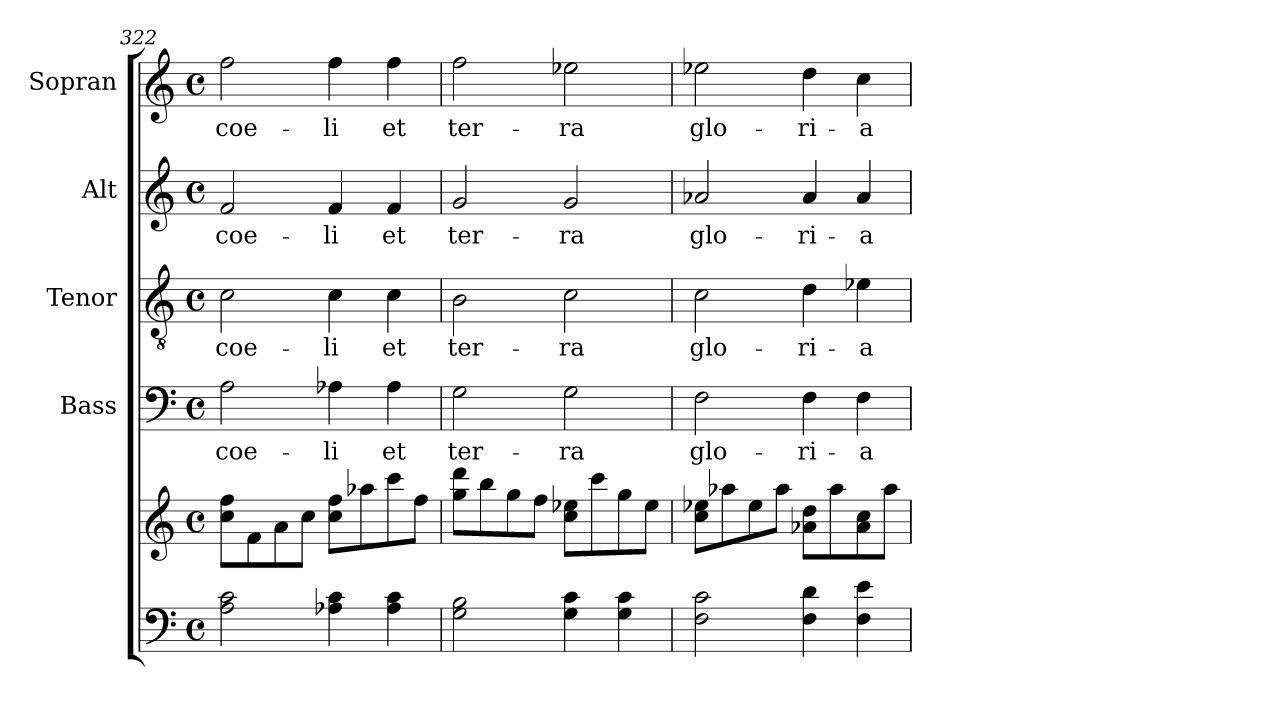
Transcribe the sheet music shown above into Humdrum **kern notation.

**kern	**kern	**kern	**text	**kern	**text	**kern	**text	**kern	**text
*part5	*part5	*part4	*part4	*part3	*part3	*part2	*part2	*part1	*part1
*staff6	*staff5	*staff4	*staff4	*staff3	*staff3	*staff2	*staff2	*staff1	*staff1
*	*	*I"Bass	*	*I"Tenor	*	*I"Alt	*	*I"Sopran	*
*	*	*I'B.	*	*I'T.	*	*I'A.	*	*I'S.	*
*clefF4	*clefG2	*clefF4	*	*clefGv2	*	*clefG2	*	*clefG2	*
*k[]	*k[]	*k[]	*	*k[]	*	*k[]	*	*k[]	*
*C:	*C:	*C:	*	*C:	*	*C:	*	*C:	*
*M4/4	*M4/4	*M4/4	*	*M4/4	*	*M4/4	*	*M4/4	*
*met(c)	*met(c)	*met(c)	*	*met(c)	*	*met(c)	*	*met(c)	*
=322	=322	=322	=322	=322	=322	=322	=322	=322	=322
!	!	!	!LO:LY:b	!	!LO:LY:b	!	!LO:LY:b	!	!LO:LY:b
2A\ 2c\	8cc\ 8ff\L	2A\	coe-	2c\	coe-	2f/	coe-	2ff\	coe-
.	8f\	.	.	.	.	.	.	.	.
.	8a\	.	.	.	.	.	.	.	.
.	8cc\J	.	.	.	.	.	.	.	.
!	!	!	!LO:LY:b	!	!LO:LY:b	!	!LO:LY:b	!	!LO:LY:b
4A-X\ 4c\	8cc\ 8ff\L	4A-X\	-li	4c\	-li	4f/	-li	4ff\	-li
.	8aa-X\	.	.	.	.	.	.	.	.
!	!	!	!LO:LY:b	!	!LO:LY:b	!	!LO:LY:b	!	!LO:LY:b
4A-\ 4c\	8ccc\	4A-\	et	4c\	et	4f/	et	4ff\	et
.	8ff\J	.	.	.	.	.	.	.	.
=323	=323	=323	=323	=323	=323	=323	=323	=323	=323
!	!	!	!LO:LY:b	!	!LO:LY:b	!	!LO:LY:b	!	!LO:LY:b
2G\ 2B\	8gg\ 8ddd\L	2G\	ter-	2B\	ter-	2g/	ter-	2ff\	ter-
.	8bb\	.	.	.	.	.	.	.	.
.	8gg\	.	.	.	.	.	.	.	.
.	8ff\J	.	.	.	.	.	.	.	.
!	!	!	!LO:LY:b	!	!LO:LY:b	!	!LO:LY:b	!	!LO:LY:b
4G\ 4c\	8cc\ 8ee-X\L	2G\	-ra	2c\	-ra	2g/	-ra	2ee-X\	-ra
.	8ccc\	.	.	.	.	.	.	.	.
4G\ 4c\	8gg\	.	.	.	.	.	.	.	.
.	8ee-\J	.	.	.	.	.	.	.	.
!!LO:LB:g=z
=324	=324	=324	=324	=324	=324	=324	=324	=324	=324
!	!	!	!LO:LY:b	!	!LO:LY:b	!	!LO:LY:b	!	!LO:LY:b
2F\ 2c\	8cc\ 8ee-X\L	2F\	glo-	2c\	glo-	2a-X/	glo-	2ee-X\	glo-
.	8aa-X\	.	.	.	.	.	.	.	.
.	8ee-\	.	.	.	.	.	.	.	.
.	8aa-\J	.	.	.	.	.	.	.	.
!	!	!	!LO:LY:b	!	!LO:LY:b	!	!LO:LY:b	!	!LO:LY:b
4F\ 4d\	8a-X\ 8dd\L	4F\	-ri-	4d\	-ri-	4a-/	-ri-	4dd\	-ri-
.	8aa-\	.	.	.	.	.	.	.	.
!	!	!	!LO:LY:b	!	!LO:LY:b	!	!LO:LY:b	!	!LO:LY:b
4F\ 4e\	8a-\ 8cc\	4F\	-a	4e-X\	-a	4a-/	-a	4cc\	-a
.	8aa-\J	.	.	.	.	.	.	.	.
=	=	=	=	=	=	=	=	=	=
*-	*-	*-	*-	*-	*-	*-	*-	*-	*-
